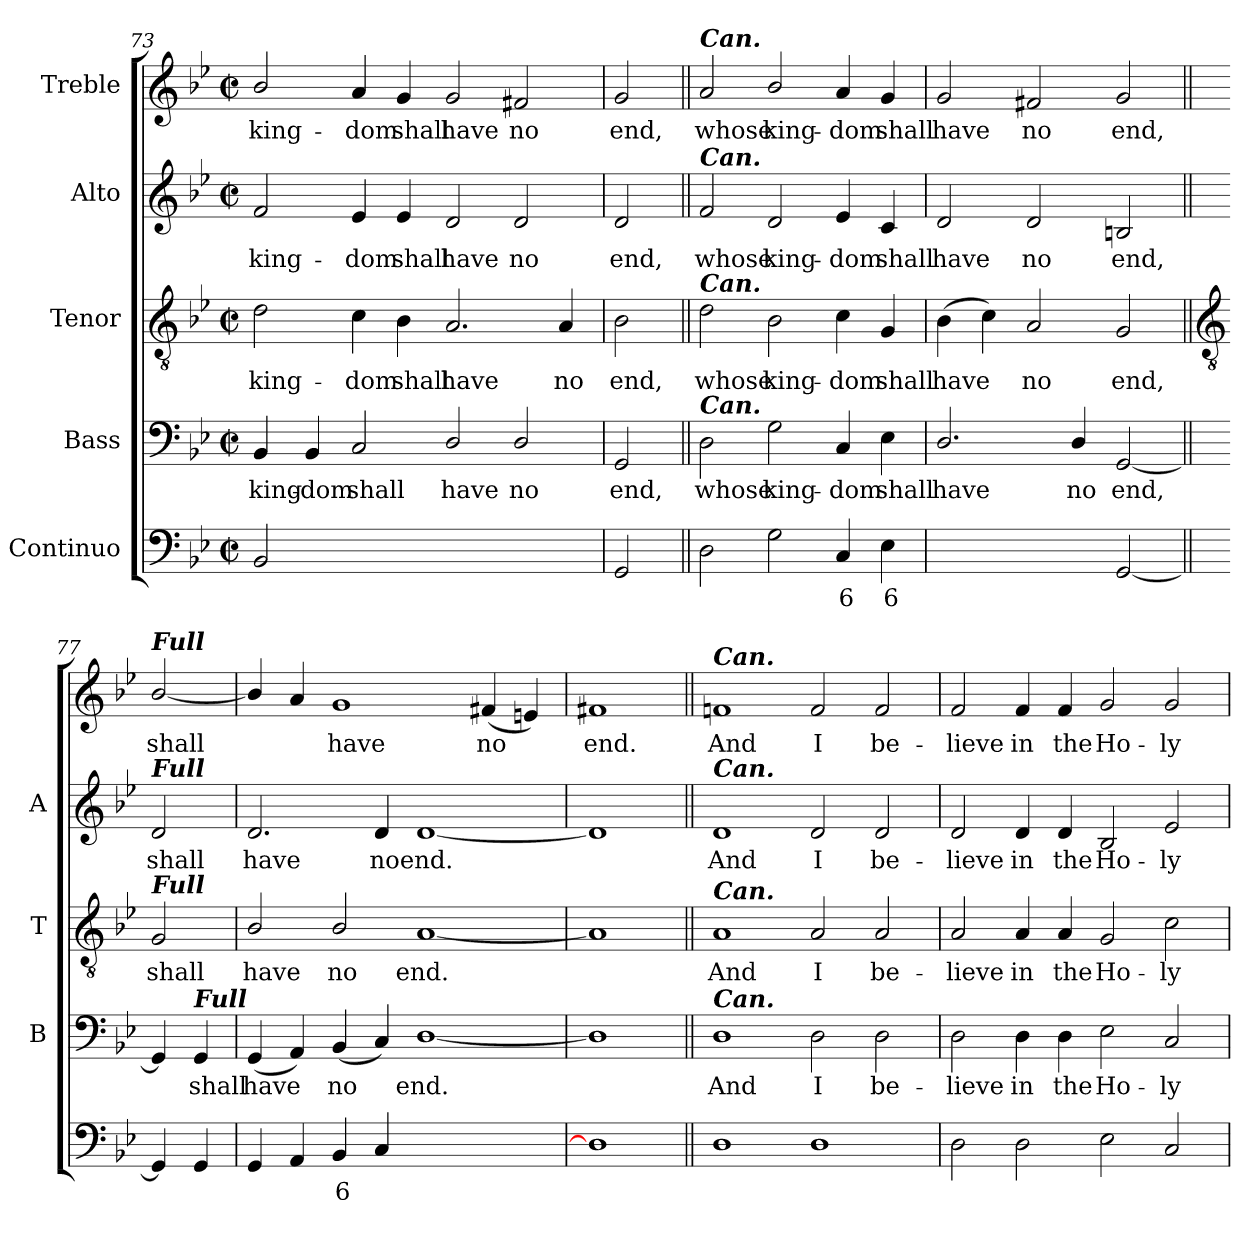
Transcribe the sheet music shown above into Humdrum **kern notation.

**kern	**text	**text	**kern	**text	**kern	**text	**kern	**text	**kern	**text
*part5	*part5	*part5	*part4	*part4	*part3	*part3	*part2	*part2	*part1	*part1
*staff5	*staff5	*staff5	*staff4	*staff4	*staff3	*staff3	*staff2	*staff2	*staff1	*staff1
*I"Continuo	*	*	*I"Bass	*	*I"Tenor	*	*I"Alto	*	*I"Treble	*
*	*	*	*I'B	*	*I'T	*	*I'A	*	*	*
*clefF4	*	*	*clefF4	*	*clefGv2	*	*clefG2	*	*clefG2	*
*k[b-e-]	*	*	*k[b-e-]	*	*k[b-e-]	*	*k[b-e-]	*	*k[b-e-]	*
*B-:	*	*	*B-:	*	*B-:	*	*B-:	*	*B-:	*
*M4/2	*	*	*M4/2	*	*M4/2	*	*M4/2	*	*M4/2	*
*met(c|)	*	*	*met(c|)	*	*met(c|)	*	*met(c|)	*	*met(c|)	*
=73	=73	=73	=73	=73	=73	=73	=73	=73	=73	=73
!	!	!	!	!LO:LY:b	!	!LO:LY:b	!	!LO:LY:b	!	!LO:LY:b
2BB-	.	.	4BB-	king-	2d	king-	2f	king-	2b-/	king-
!	!	!	!	!LO:LY:b	!	!	!	!	!	!
.	.	.	4BB-	-dom	.	.	.	.	.	.
!	!LO:LY:b	!	!	!LO:LY:b	!	!LO:LY:b	!	!LO:LY:b	!	!LO:LY:b
[4Cyy	6	.	2C	shall	4c	-dom	4e-	-dom	4a	-dom
!	!LO:LY:b	!	!	!	!	!LO:LY:b	!	!LO:LY:b	!	!LO:LY:b
4Cyy]	5	.	.	.	4B-	shall	4e-	shall	4g	shall
!	!LO:LY:b	!	!	!LO:LY:b	!	!LO:LY:b	!	!LO:LY:b	!	!LO:LY:b
[2D/yy	4	.	2D/	have	2.A	have	2d	have	2g	have
!	!LO:LY:b	!	!	!LO:LY:b	!	!	!	!LO:LY:b	!	!LO:LY:b
2D/yy]	3	.	2D/	no	.	.	2d	no	2f#X	no
!	!	!	!	!	!	!LO:LY:b	!	!	!	!
.	.	.	.	.	4A	no	.	.	.	.
=74	=74	=74	=74	=74	=74	=74	=74	=74	=74	=74
!	!	!	!	!LO:LY:b	!	!LO:LY:b	!	!LO:LY:b	!	!LO:LY:b
2GG	.	.	2GG	end,	2B-	end,	2d	end,	2g	end,
=75||	=75||	=75||	=75||	=75||	=75||	=75||	=75||	=75||	=75||	=75||
!	!	!	!	!	!	!	!	!	!LO:TX:a:Bi:t=Can.	!
!	!	!	!	!	!	!	!LO:TX:a:Bi:t=Can.	!	!	!
!	!	!	!	!	!LO:TX:a:Bi:t=Can.	!	!	!	!	!
!	!	!	!LO:TX:a:Bi:t=Can.	!	!	!	!	!	!	!
!	!	!	!	!LO:LY:b	!	!LO:LY:b	!	!LO:LY:b	!	!LO:LY:b
2D	.	.	2D	whose	2d	whose	2f	whose	2a	whose
!	!	!	!	!LO:LY:b	!	!LO:LY:b	!	!LO:LY:b	!	!LO:LY:b
2G	.	.	2G	king-	2B-	king-	2d	king-	2b-/	king-
!	!LO:LY:b	!	!	!LO:LY:b	!	!LO:LY:b	!	!LO:LY:b	!	!LO:LY:b
4C	6	.	4C	-dom	4c	-dom	4e-	-dom	4a	-dom
!	!LO:LY:b	!	!	!LO:LY:b	!	!LO:LY:b	!	!LO:LY:b	!	!LO:LY:b
4E-	6	.	4E-	shall	4G	shall	4c	shall	4g	shall
=76	=76	=76	=76	=76	=76	=76	=76	=76	=76	=76
!	!LO:LY:b	!LO:LY:b	!	!LO:LY:b	!	!LO:LY:b	!	!LO:LY:b	!	!LO:LY:b
[2D/yy	6	4	2.D/	have	(>4B-	have	2d	have	2g	have
.	.	.	.	.	4c)	.	.	.	.	.
!	!LO:LY:b	!LO:LY:b	!	!	!	!LO:LY:b	!	!LO:LY:b	!	!LO:LY:b
2Dyy]	5	3	.	.	2A	no	2d	no	2f#X	no
!	!	!	!	!LO:LY:b	!	!	!	!	!	!
.	.	.	4D/	no	.	.	.	.	.	.
!	!	!	!	!LO:LY:b	!	!LO:LY:b	!	!LO:LY:b	!	!LO:LY:b
[2GG	.	.	[2GG	end,	2G	end,	2Bn	end,	2g	end,
!!LO:LB:g=z
=77||	=77||	=77||	=77||	=77||	=77||	=77||	=77||	=77||	=77||	=77||
*	*	*	*	*	*clefGv2	*	*	*	*	*
!	!	!	!	!	!	!	!	!	!LO:TX:a:Bi:t=Full	!
!	!	!	!	!	!	!	!LO:TX:a:Bi:t=Full	!	!	!
!	!	!	!	!	!LO:TX:a:Bi:t=Full	!	!	!	!	!
!	!	!	!	!	!	!LO:LY:b	!	!LO:LY:b	!	!LO:LY:b
4GG]	.	.	4GG]	.	2G	shall	2d	shall	[2b-/	shall
!	!	!	!LO:TX:a:Bi:t=Full	!	!	!	!	!	!	!
!	!	!	!	!LO:LY:b	!	!	!	!	!	!
4GG	.	.	4GG	shall	.	.	.	.	.	.
=78	=78	=78	=78	=78	=78	=78	=78	=78	=78	=78
!	!	!	!	!LO:LY:b	!	!LO:LY:b	!	!LO:LY:b	!	!
4GG	.	.	(<4GG	have	2B-/	have	2.d	have	4b-/]	.
4AA	.	.	4AA)	.	.	.	.	.	4a	.
!	!LO:LY:b	!	!	!LO:LY:b	!	!LO:LY:b	!	!	!	!LO:LY:b
4BB-	6	.	(<4BB-	no	2B-/	no	.	.	1g	have
!	!	!	!	!	!	!	!	!LO:LY:b	!	!
4C	.	.	4C)	.	.	.	4d	no	.	.
!	!LO:LY:b	!	!	!LO:LY:b	!	!LO:LY:b	!	!LO:LY:b	!	!
[2D/yy	4	.	[1D/	end.	[1A	end.	[1d	end.	.	.
!	!LO:LY:b	!	!	!	!	!	!	!	!	!LO:LY:b
2Dyy_	3	.	.	.	.	.	.	.	(<4f#X	no
.	.	.	.	.	.	.	.	.	4en)	.
=79	=79	=79	=79	=79	=79	=79	=79	=79	=79	=79
!	!	!	!	!	!	!	!	!	!	!LO:LY:b
1D]	.	.	1D]	.	1A]	.	1d]	.	1f#X	end.
=80||	=80||	=80||	=80||	=80||	=80||	=80||	=80||	=80||	=80||	=80||
!	!	!	!	!	!	!	!	!	!LO:TX:a:Bi:t=Can.	!
!	!	!	!	!	!	!	!LO:TX:a:Bi:t=Can.	!	!	!
!	!	!	!	!	!LO:TX:a:Bi:t=Can.	!	!	!	!	!
!	!	!	!LO:TX:a:Bi:t=Can.	!	!	!	!	!	!	!
!	!	!	!	!LO:LY:b	!	!LO:LY:b	!	!LO:LY:b	!	!LO:LY:b
1D	.	.	1D	And	1A	And	1d	And	1fn	And
!	!	!	!	!LO:LY:b	!	!LO:LY:b	!	!LO:LY:b	!	!LO:LY:b
1D	.	.	2D	I	2A	I	2d	I	2f	I
!	!	!	!	!LO:LY:b	!	!LO:LY:b	!	!LO:LY:b	!	!LO:LY:b
.	.	.	2D	be-	2A	be-	2d	be-	2f	be-
=81	=81	=81	=81	=81	=81	=81	=81	=81	=81	=81
!	!	!	!	!LO:LY:b	!	!LO:LY:b	!	!LO:LY:b	!	!LO:LY:b
2D	.	.	2D	-lieve	2A	-lieve	2d	-lieve	2f	-lieve
!	!	!	!	!LO:LY:b	!	!LO:LY:b	!	!LO:LY:b	!	!LO:LY:b
2D	.	.	4D	in	4A	in	4d	in	4f	in
!	!	!	!	!LO:LY:b	!	!LO:LY:b	!	!LO:LY:b	!	!LO:LY:b
.	.	.	4D	the	4A	the	4d	the	4f	the
!	!	!	!	!LO:LY:b	!	!LO:LY:b	!	!LO:LY:b	!	!LO:LY:b
2E-	.	.	2E-	Ho-	2G	Ho-	2B-	Ho-	2g	Ho-
!	!	!	!	!LO:LY:b	!	!LO:LY:b	!	!LO:LY:b	!	!LO:LY:b
2C	.	.	2C	-ly	2c	-ly	2e-	-ly	2g	-ly
=	=	=	=	=	=	=	=	=	=	=
*-	*-	*-	*-	*-	*-	*-	*-	*-	*-	*-
